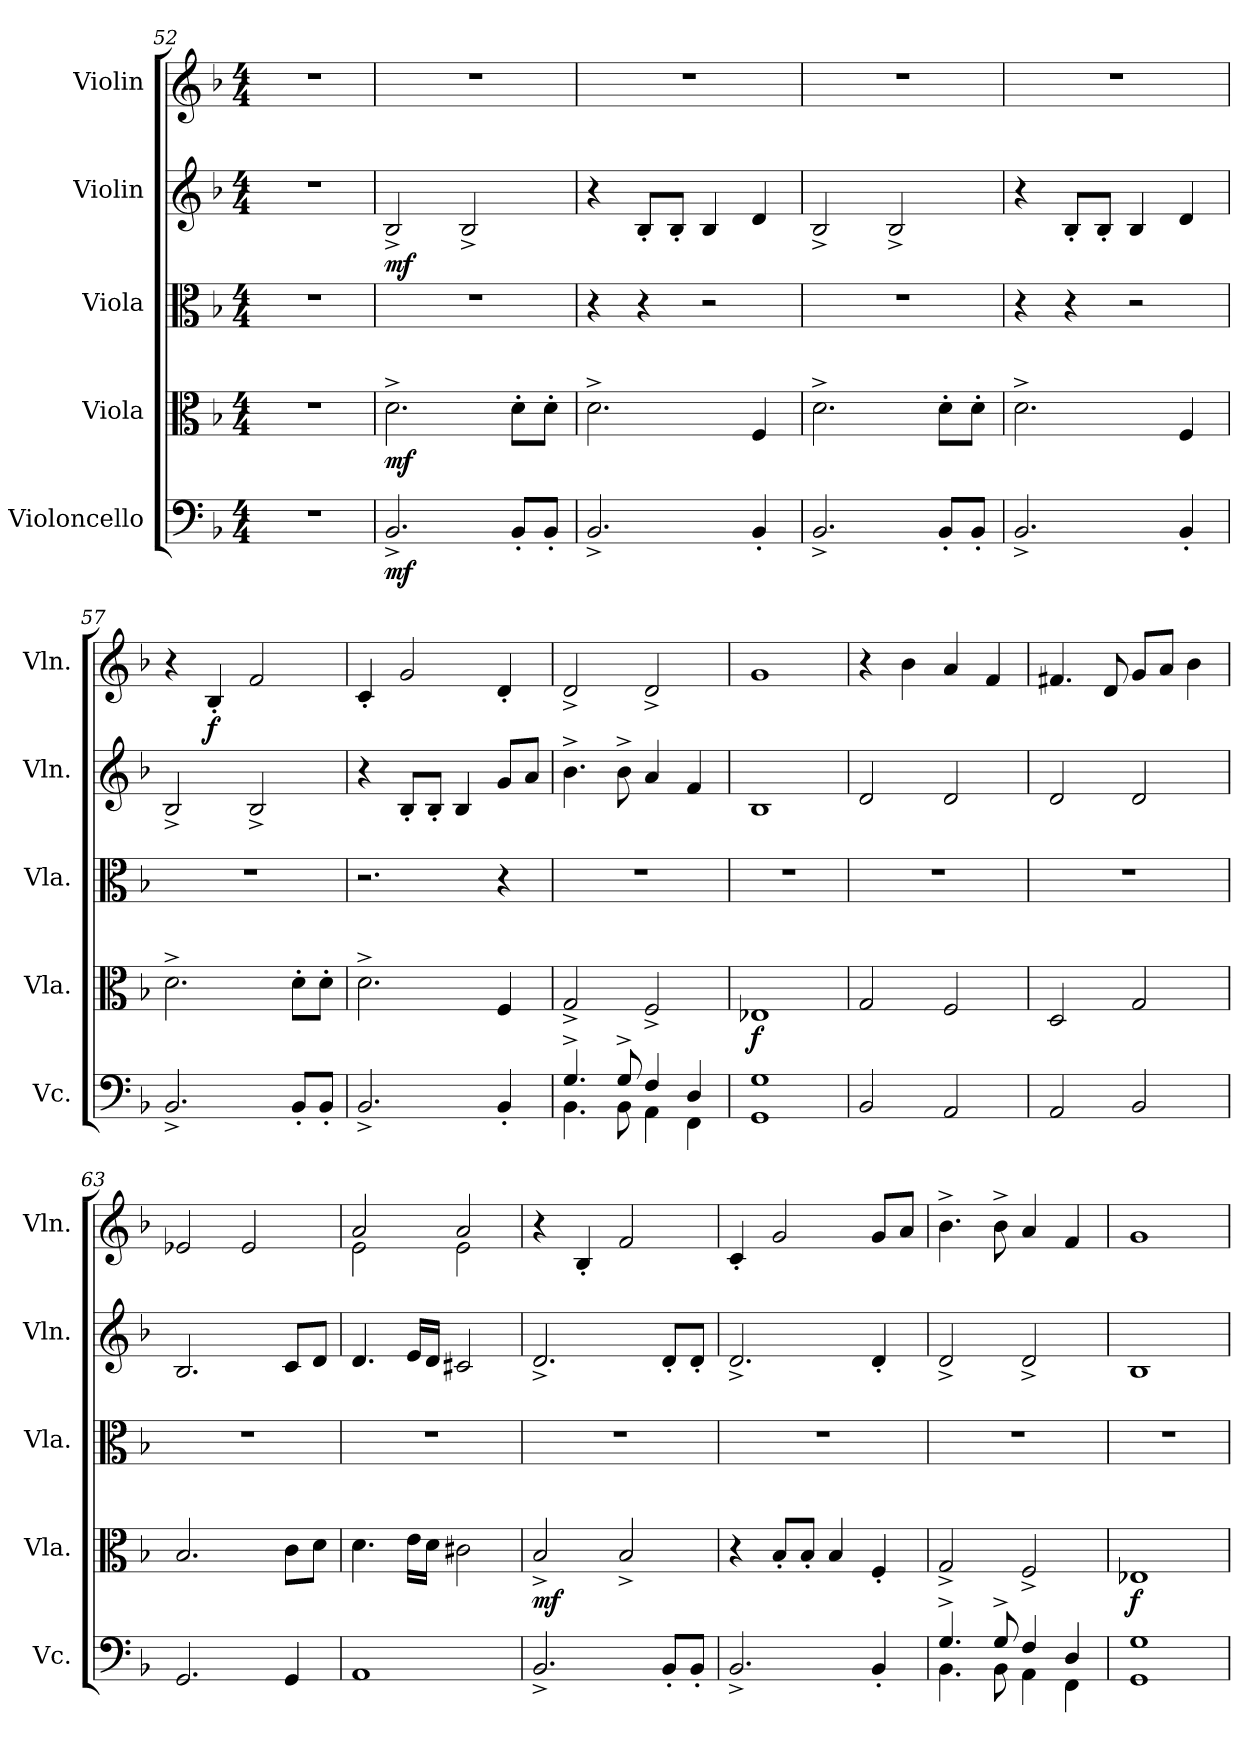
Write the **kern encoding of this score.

**kern	**dynam	**kern	**dynam	**kern	**kern	**dynam	**kern	**dynam
*part5	*part5	*part4	*part4	*part3	*part2	*part2	*part1	*part1
*staff5	*staff5	*staff4	*staff4	*staff3	*staff2	*staff2	*staff1	*staff1
*I"Violoncello	*	*I"Viola	*	*I"Viola	*I"Violin	*	*I"Violin	*
*I'Vc.	*	*I'Vla.	*	*I'Vla.	*I'Vln.	*	*I'Vln.	*
*clefF4	*	*clefC3	*	*clefC3	*clefG2	*	*clefG2	*
*k[b-]	*	*k[b-]	*	*k[b-]	*k[b-]	*	*k[b-]	*
*M4/4	*	*M4/4	*	*M4/4	*M4/4	*	*M4/4	*
=52	=52	=52	=52	=52	=52	=52	=52	=52
1r	.	1r	.	1r	1r	.	1r	.
=53	=53	=53	=53	=53	=53	=53	=53	=53
*	*	*	*	*	*	*	*MM120	*
!	!LO:DY:b	!	!LO:DY:b	!	!	!LO:DY:b	!	!
2.BB-^/	mf	2.d^\	mf	1r	2B-^/	mf	1r	.
.	.	.	.	.	2B-^/	.	.	.
8BB-'/L	.	8d'\L	.	.	.	.	.	.
8BB-'/J	.	8d'\J	.	.	.	.	.	.
=54	=54	=54	=54	=54	=54	=54	=54	=54
2.BB-^/	.	2.d^\	.	4r	4r	.	1r	.
.	.	.	.	4r	8B-'/L	.	.	.
.	.	.	.	.	8B-'/J	.	.	.
.	.	.	.	2r	4B-/	.	.	.
4BB-'/	.	4F/	.	.	4d/	.	.	.
=55	=55	=55	=55	=55	=55	=55	=55	=55
2.BB-^/	.	2.d^\	.	1r	2B-^/	.	1r	.
.	.	.	.	.	2B-^/	.	.	.
8BB-'/L	.	8d'\L	.	.	.	.	.	.
8BB-'/J	.	8d'\J	.	.	.	.	.	.
!!LO:LB:g=z
=56	=56	=56	=56	=56	=56	=56	=56	=56
2.BB-^/	.	2.d^\	.	4r	4r	.	1r	.
.	.	.	.	4r	8B-'/L	.	.	.
.	.	.	.	.	8B-'/J	.	.	.
.	.	.	.	2r	4B-/	.	.	.
4BB-'/	.	4F/	.	.	4d/	.	.	.
=57	=57	=57	=57	=57	=57	=57	=57	=57
2.BB-^/	.	2.d^\	.	1r	2B-^/	.	4r	.
!	!	!	!	!	!	!	!	!LO:DY:b
.	.	.	.	.	.	.	4B-'/	f
.	.	.	.	.	2B-^/	.	2f/	.
8BB-'/L	.	8d'\L	.	.	.	.	.	.
8BB-'/J	.	8d'\J	.	.	.	.	.	.
=58	=58	=58	=58	=58	=58	=58	=58	=58
2.BB-^/	.	2.d^\	.	2.r	4r	.	4c'/	.
.	.	.	.	.	8B-'/L	.	2g/	.
.	.	.	.	.	8B-'/J	.	.	.
.	.	.	.	.	4B-/	.	.	.
4BB-'/	.	4F/	.	4r	8g/L	.	4d'/	.
.	.	.	.	.	8a/J	.	.	.
=59	=59	=59	=59	=59	=59	=59	=59	=59
*^	*	*	*	*	*	*	*	*
4.G^/	4.BB-\	.	2G^/	.	1r	4.b-^\	.	2d^/	.
8G^/	8BB-\	.	.	.	.	8b-^\	.	.	.
4F/	4AA\	.	2F^/	.	.	4a/	.	2d^/	.
4D/	4FF\	.	.	.	.	4f/	.	.	.
=60	=60	=60	=60	=60	=60	=60	=60	=60	=60
!	!	!	!	!LO:DY:b	!	!	!	!	!
1G	1GG	.	1E-X	f	1r	1B-	.	1g	.
*v	*v	*	*	*	*	*	*	*	*
=61	=61	=61	=61	=61	=61	=61	=61	=61
2BB-/	.	2G/	.	1r	2d/	.	4r	.
.	.	.	.	.	.	.	4b-\	.
2AA/	.	2F/	.	.	2d/	.	4a/	.
.	.	.	.	.	.	.	4f/	.
=62	=62	=62	=62	=62	=62	=62	=62	=62
2AA/	.	2D/	.	1r	2d/	.	4.f#X/	.
.	.	.	.	.	.	.	8d/	.
2BB-/	.	2G/	.	.	2d/	.	8g/L	.
.	.	.	.	.	.	.	8a/J	.
.	.	.	.	.	.	.	4b-\	.
=63	=63	=63	=63	=63	=63	=63	=63	=63
2.GG/	.	2.B-/	.	1r	2.B-/	.	2e-X/	.
.	.	.	.	.	.	.	2e-/	.
4GG/	.	8c\L	.	.	8c/L	.	.	.
.	.	8d\J	.	.	8d/J	.	.	.
!!LO:PB:g=z
=64	=64	=64	=64	=64	=64	=64	=64	=64
*	*	*	*	*	*	*	*^	*
1AA	.	4.d\	.	1r	4.d/	.	2a/	2e\	.
.	.	16e\LL	.	.	16e/LL	.	.	.	.
.	.	16d\JJ	.	.	16d/JJ	.	.	.	.
.	.	2c#X\	.	.	2c#X/	.	2a/	2e\	.
=65	=65	=65	=65	=65	=65	=65	=65	=65	=65
!	!	!	!LO:DY:b	!	!	!	!	!	!
*	*	*	*	*	*	*	*v	*v	*
2.BB-^/	.	2B-^/	mf	1r	2.d^/	.	4r	.
.	.	.	.	.	.	.	4B-'/	.
.	.	2B-^/	.	.	.	.	2f/	.
8BB-'/L	.	.	.	.	8d'/L	.	.	.
8BB-'/J	.	.	.	.	8d'/J	.	.	.
=66	=66	=66	=66	=66	=66	=66	=66	=66
2.BB-^/	.	4r	.	1r	2.d^/	.	4c'/	.
.	.	8B-'/L	.	.	.	.	2g/	.
.	.	8B-'/J	.	.	.	.	.	.
.	.	4B-/	.	.	.	.	.	.
4BB-'/	.	4F'/	.	.	4d'/	.	8g/L	.
.	.	.	.	.	.	.	8a/J	.
=67	=67	=67	=67	=67	=67	=67	=67	=67
*^	*	*	*	*	*	*	*	*
4.G^/	4.BB-\	.	2G^/	.	1r	2d^/	.	4.b-^\	.
8G^/	8BB-\	.	.	.	.	.	.	8b-^\	.
4F/	4AA\	.	2F^/	.	.	2d^/	.	4a/	.
4D/	4FF\	.	.	.	.	.	.	4f/	.
=68	=68	=68	=68	=68	=68	=68	=68	=68	=68
!	!	!	!	!LO:DY:b	!	!	!	!	!
1G	1GG	.	1E-X	f	1r	1B-	.	1g	.
*v	*v	*	*	*	*	*	*	*	*
=	=	=	=	=	=	=	=	=
*-	*-	*-	*-	*-	*-	*-	*-	*-
